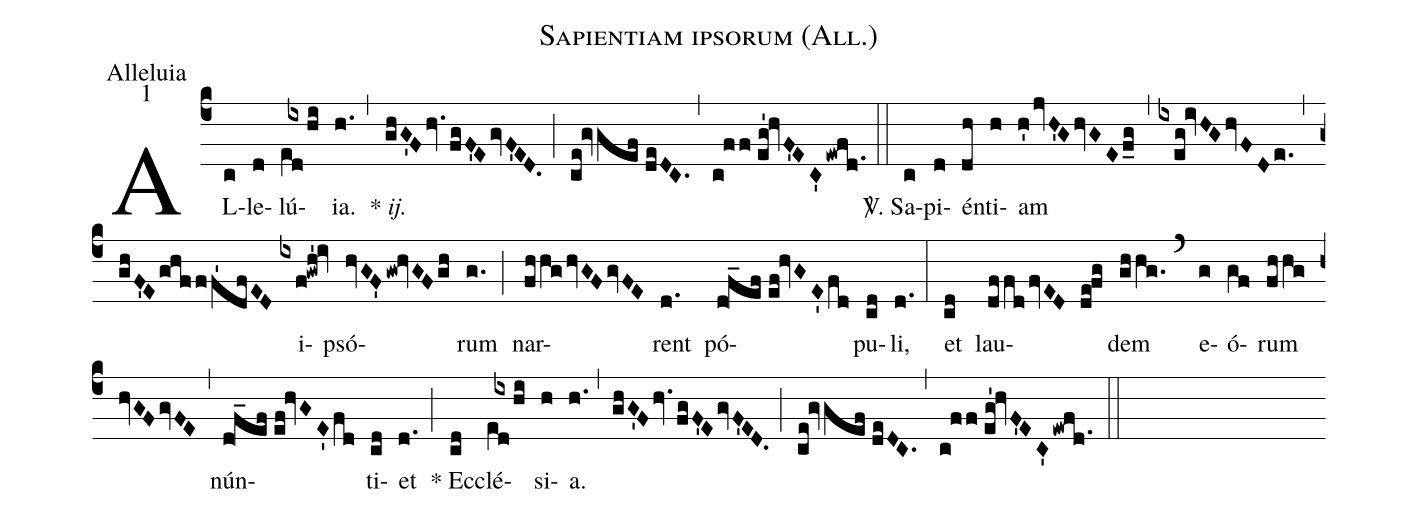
name:Sapientiam ipsorum (All.);
office-part:Alleluia;
mode:1;
%%
(c4) AL(c)le(d)lú(e[ll:1]d/[1]{/[-4]ix}hi){ia}.(h.) (,) * <i>ij.</i>(ghG'Fhv.fgF'EgvF'ED.) (;) (ce!gvgef//deDC.) (,) (c!ff//eg'!hvF'EC'ewfd.1) (::) <sp>V/</sp>. Sa(c)pi(d)én(dh)ti(h)am(h'jvH'GhvGEf_g) (,) (ixeg!ivHGhvFDe.) (,) (ghF'Eghfff'1dfED) i(ixf!gwh'!iv)psó(hvGF'gw!hvGFgh)rum(g.) (;) nar(fhhghvGFgvFE)rent(d.) pó(d!f_ef//ef!hvGE'fd)pu(cd)li,(d.) (:) et(cd) lau(dffdfvED de!fg)dem(ghhg.) (`) e(g)ó(gf)rum(fhhghvGFgvFE) (,) nún(d!f_ef//ef!hvGE'fd)ti(cd)et(d.) (;) * Ec(cd)clé(e[ll:1]d/[1]{/[-4]ix}hi)si(h)a.(h.) (,) (ghG'Fhv.fgF'EgvF'ED.) (;) (ce!gvgef//deDC.) (,) (c!ff//eg'!hvF'EC'ewfd.1) (::)
